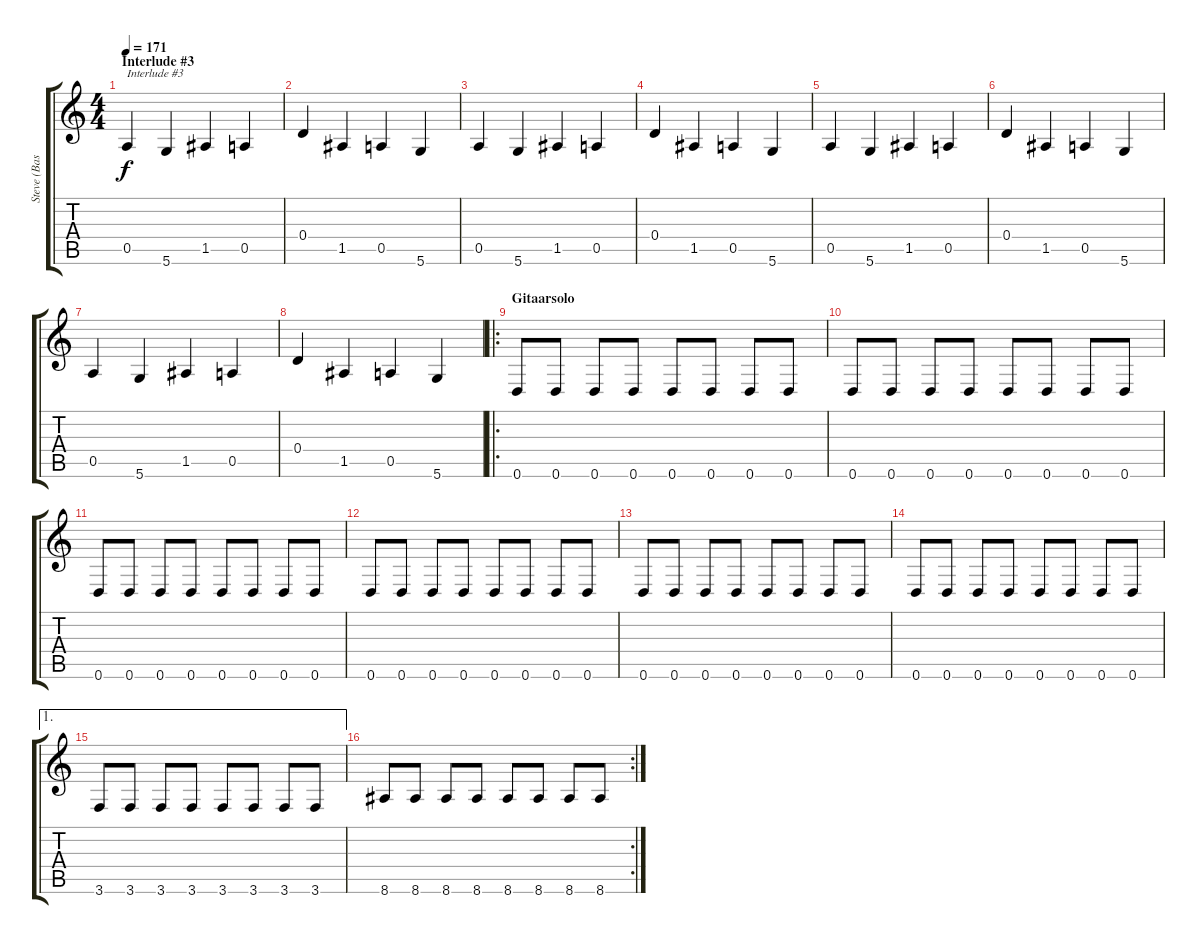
\track ("Steve (Bass)" "Steve (Bas") {instrument acousticbass}
\staff {score tabs}
\tuning (E4 B3 G3 D3 A2 D2) {hide}
\ts (4 4)
\section ("" "Interlude #3")
\tempo 171
\clef g2
\ks c
0.5.4{txt "Interlude #3" dy f} 5.6.4 1.5.4 0.5.4 |
0.4.4 1.5.4 0.5.4 5.6.4 |
0.5.4 5.6.4 1.5.4 0.5.4 |
0.4.4 1.5.4 0.5.4 5.6.4 |
0.5.4 5.6.4 1.5.4 0.5.4 |
0.4.4 1.5.4 0.5.4 5.6.4 |
0.5.4 5.6.4 1.5.4 0.5.4 |
0.4.4 1.5.4 0.5.4 5.6.4 |
\ro
\section ("" "Gitaarsolo")
0.6.8 0.6.8 0.6.8 0.6.8 0.6.8 0.6.8 0.6.8 0.6.8 |
0.6.8 0.6.8 0.6.8 0.6.8 0.6.8 0.6.8 0.6.8 0.6.8 |
0.6.8 0.6.8 0.6.8 0.6.8 0.6.8 0.6.8 0.6.8 0.6.8 |
0.6.8 0.6.8 0.6.8 0.6.8 0.6.8 0.6.8 0.6.8 0.6.8 |
0.6.8 0.6.8 0.6.8 0.6.8 0.6.8 0.6.8 0.6.8 0.6.8 |
0.6.8 0.6.8 0.6.8 0.6.8 0.6.8 0.6.8 0.6.8 0.6.8 |
\ae 1
3.6.8 3.6.8 3.6.8 3.6.8 3.6.8 3.6.8 3.6.8 3.6.8 |
\rc 2
8.6.8 8.6.8 8.6.8 8.6.8 8.6.8 8.6.8 8.6.8 8.6.8
